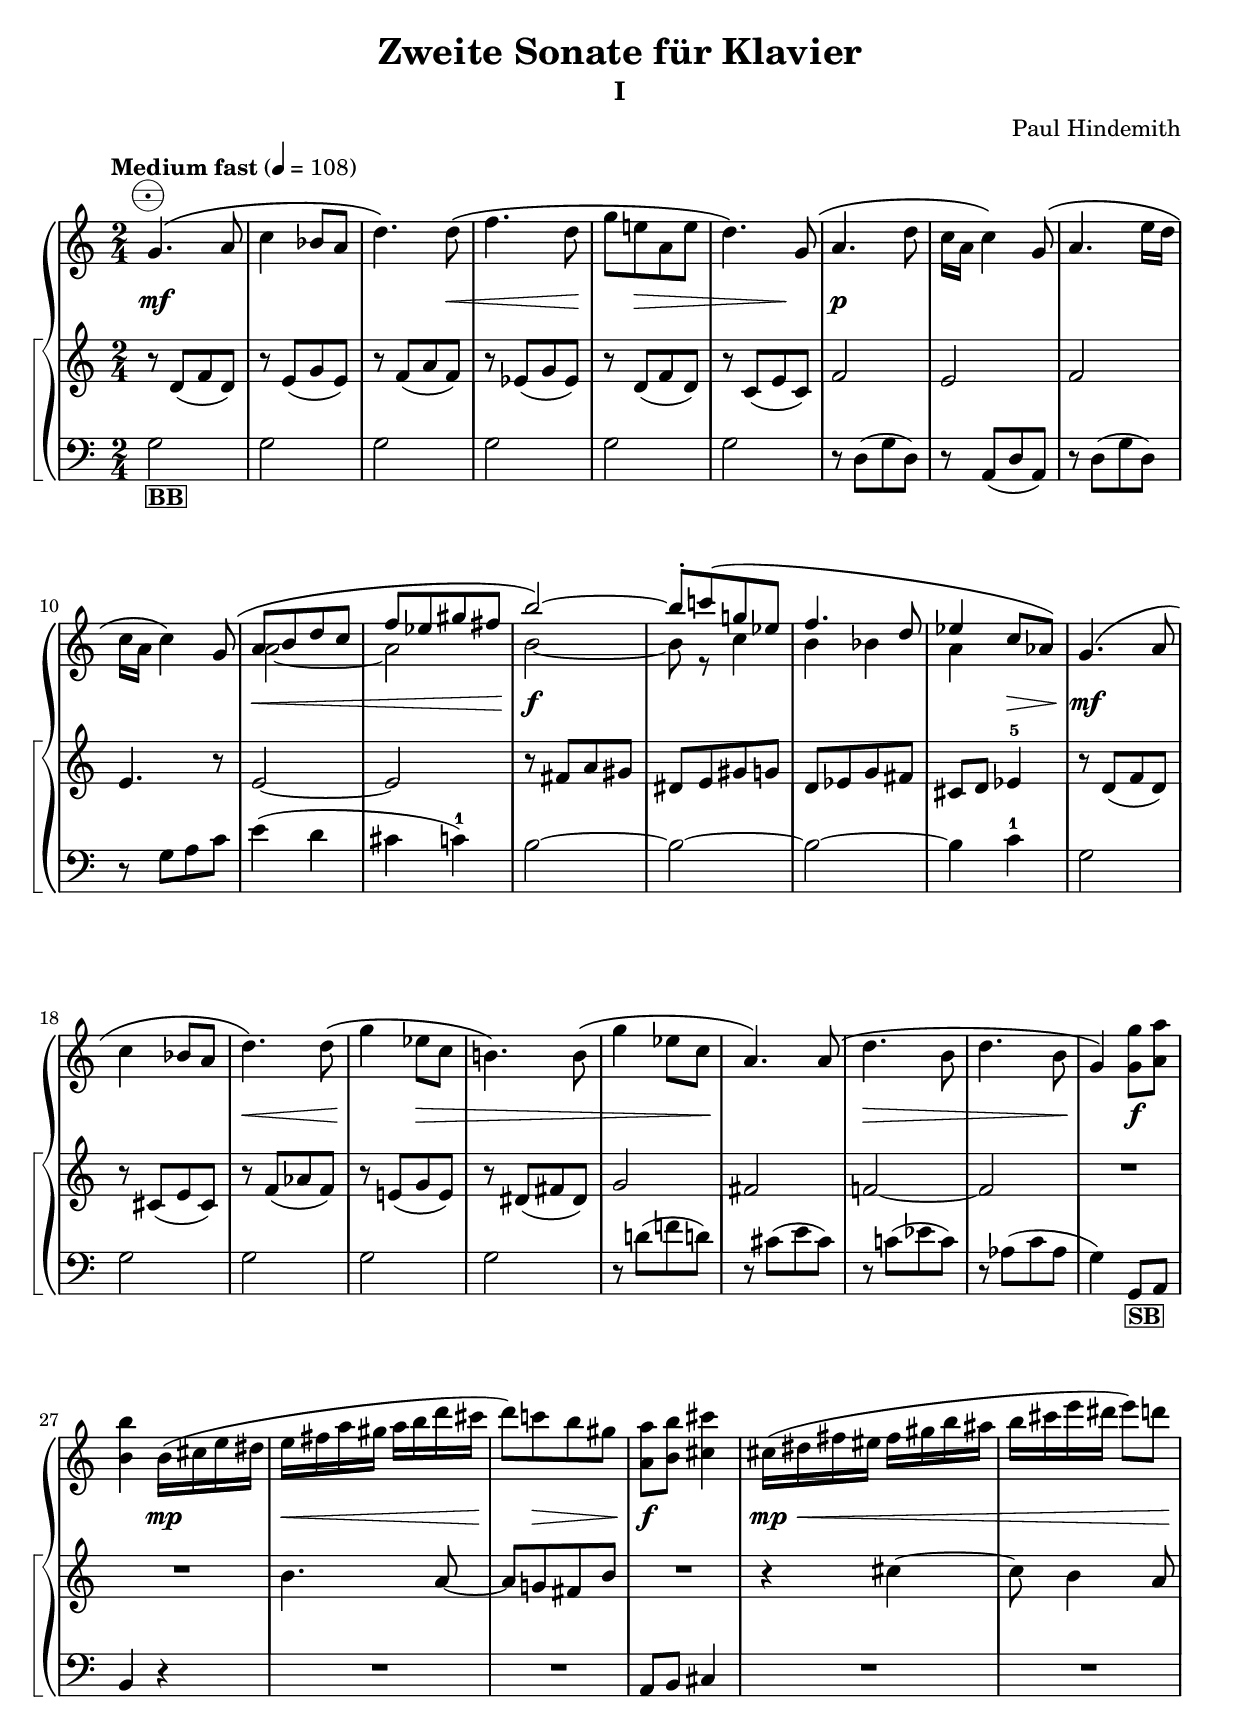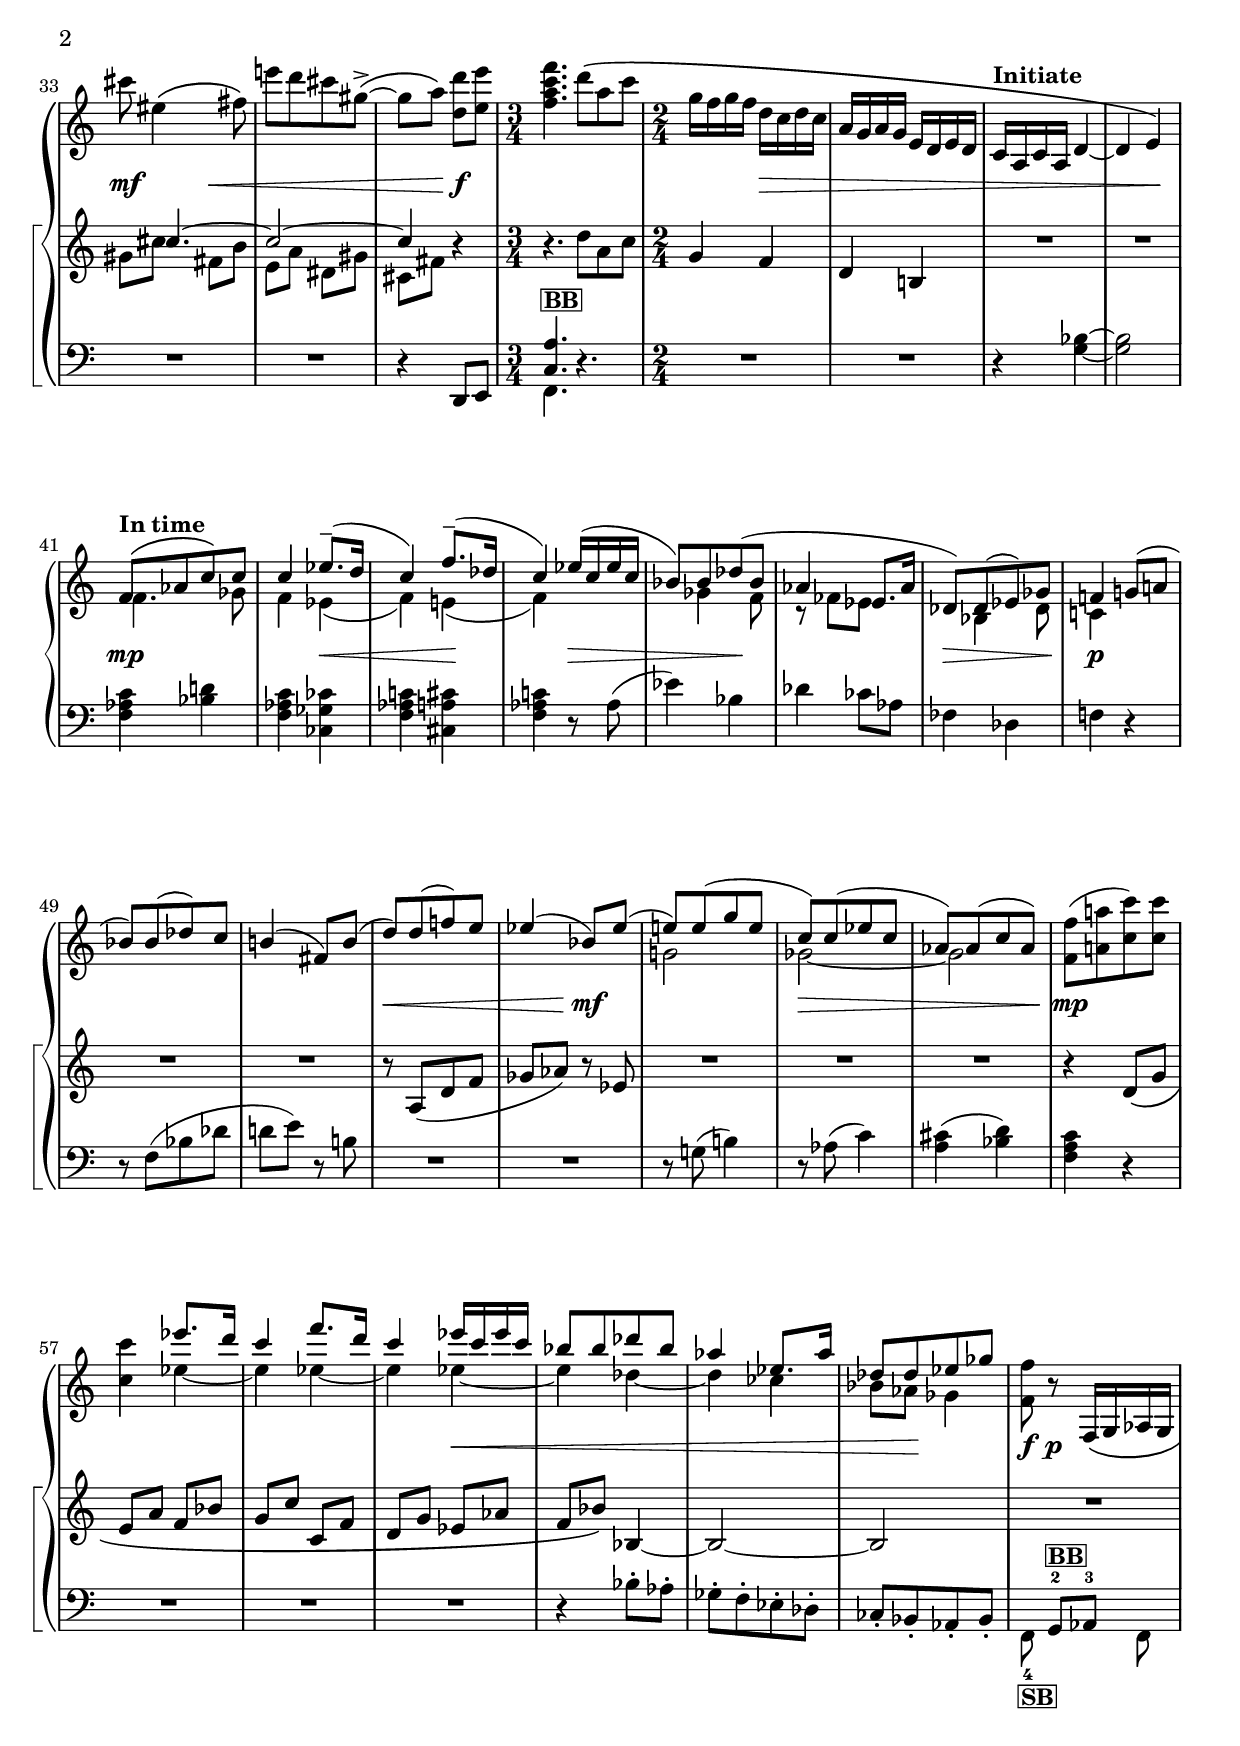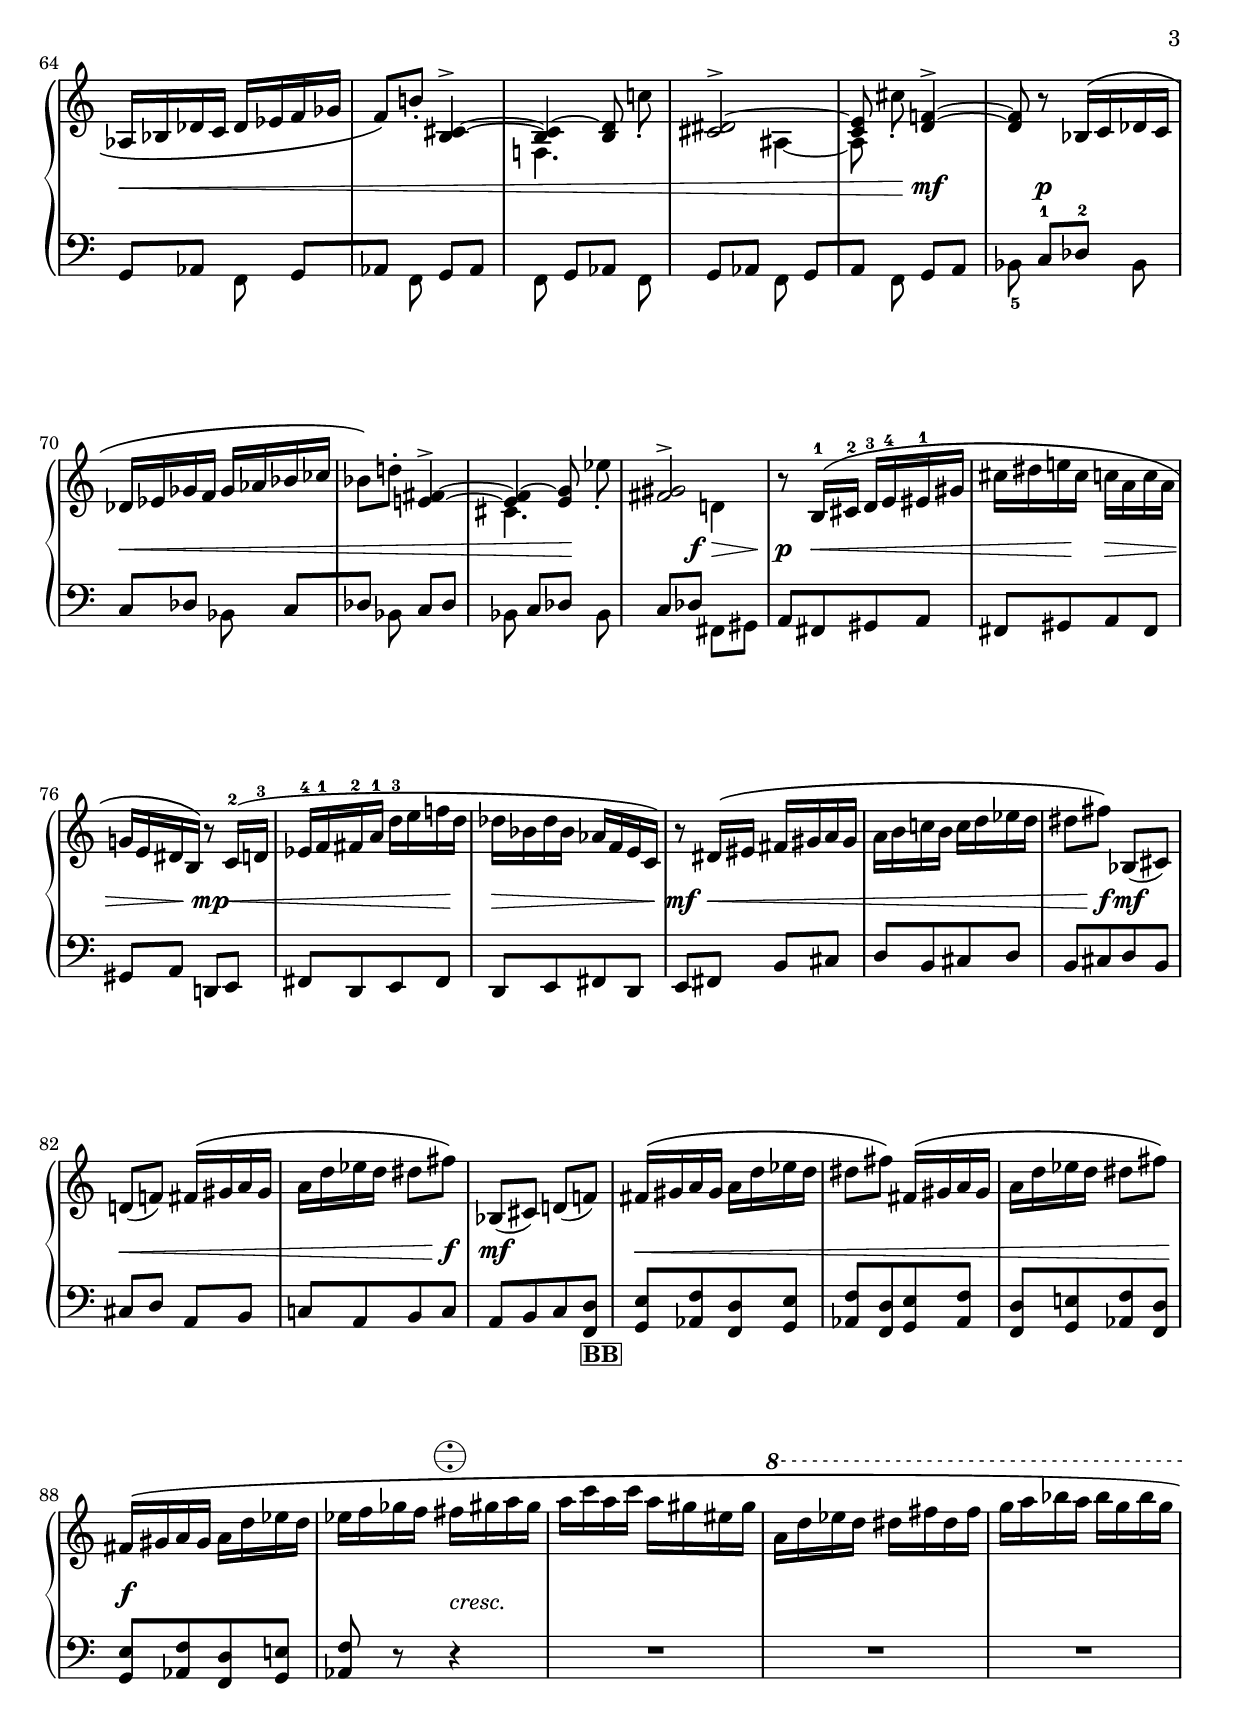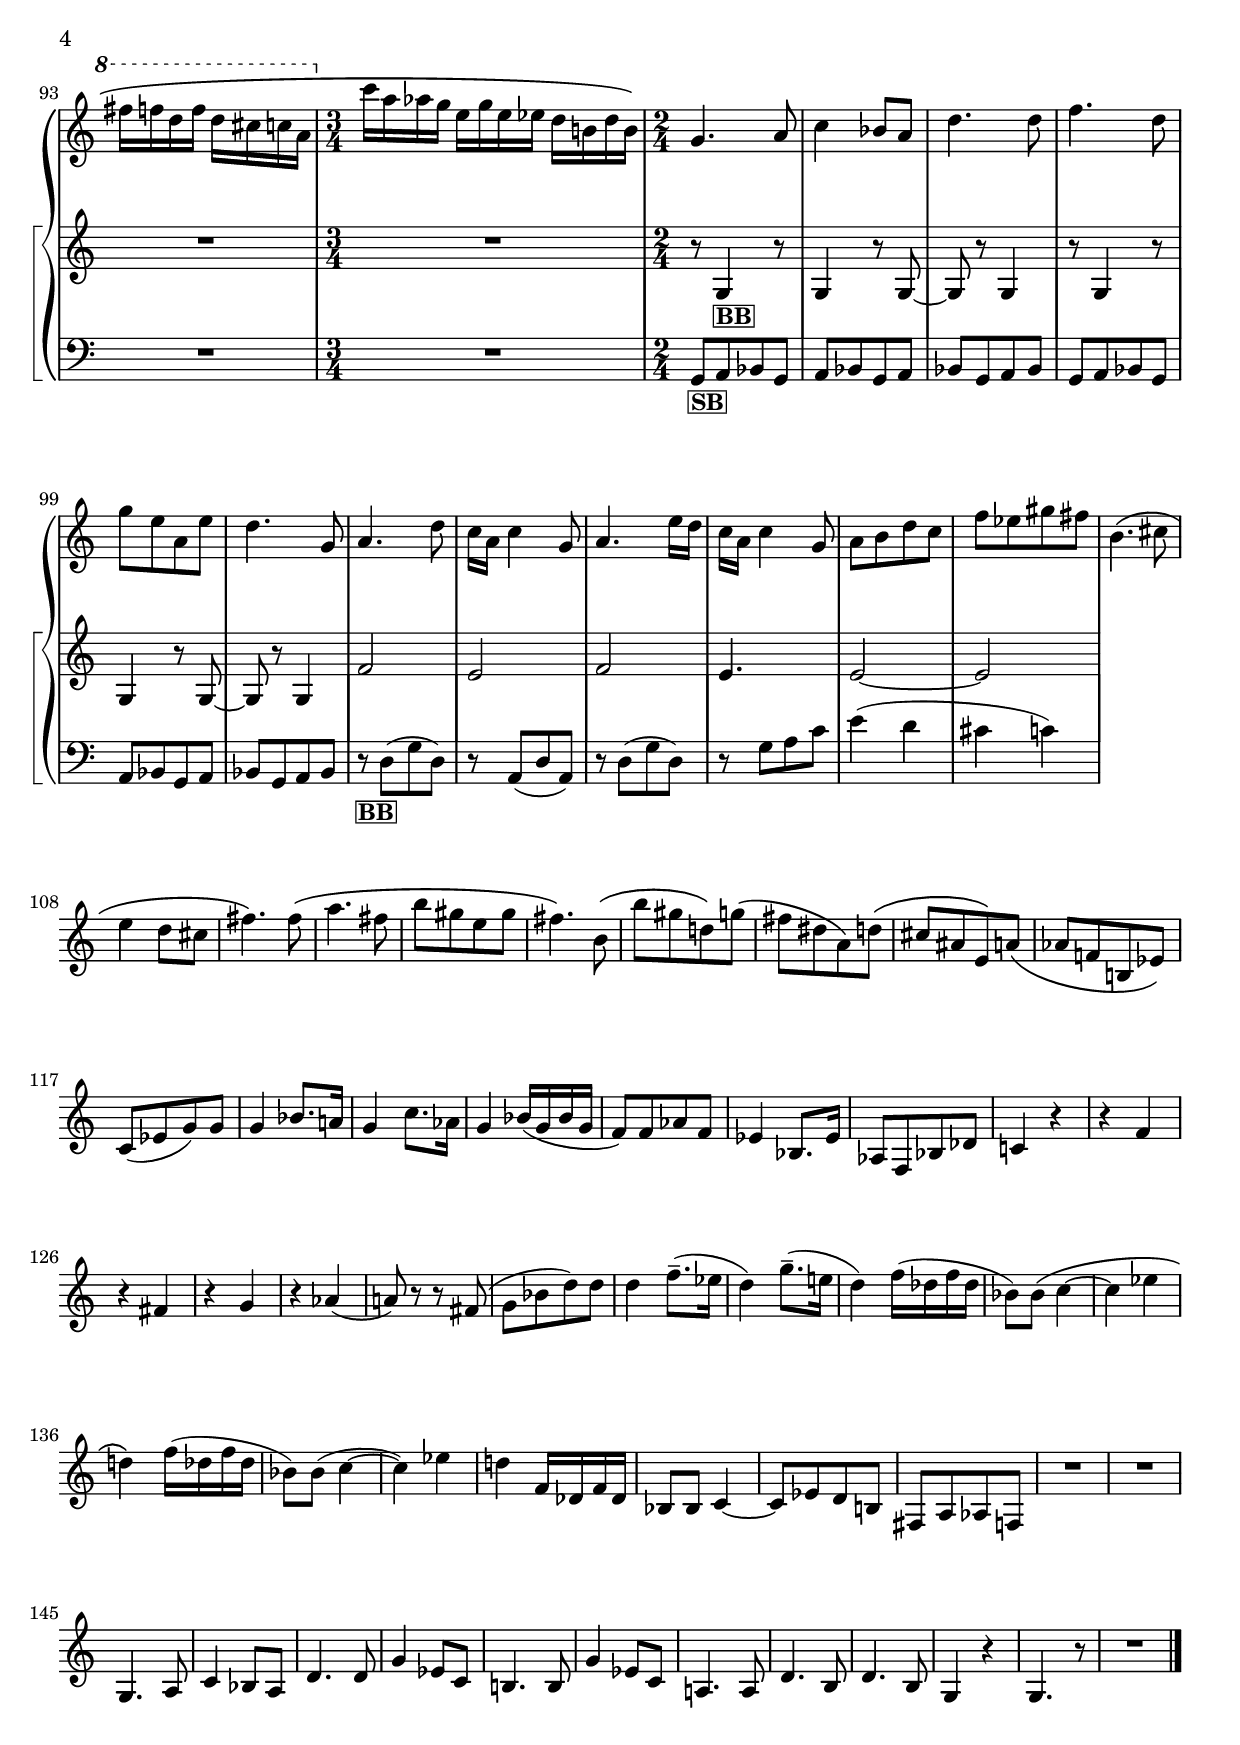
\version "2.24"

\version "2.20.0"

% ---- Bellows ----
out = ^\markup { \musicglyph #"accordion.pull" }
in = ^\markup { \musicglyph #"accordion.push" }

outsub = _\markup { \musicglyph #"accordion.pull" }
insub = _\markup { \musicglyph #"accordion.push" }

% ---- Basses ----
mj = ^\markup { \bold \magnify #0.8 { \roman M } }
mn = ^\markup { \bold \magnify #0.8 { \roman m } }
spt = ^\markup { \bold \magnify #0.8 { \roman 7 } }
vsp = ^\markup { \bold \magnify #0.8 { \roman v7 } }

bbass = _\markup {\box {\bold{BB}}}
sbass = _\markup {\box {\bold{SB}}}

% ---- Registers ----

eightva = \markup {\italic \translate #'(1.8 . 0) \raise #2 \magnify #0.8 {"8va"}}
loco    = \markup {\italic \translate #'(1.8 . 0) \raise #2 \magnify #0.8 {"loco"}}

dot = \markup {
  \musicglyph #"accordion.dot"
}

freebass = \markup {
  \musicglyph #"accordion.freebass"
}

discant = \markup {
  \musicglyph #"accordion.discant"
}

fbrega = ^\markup {
  \whiteout
  \combine
  \freebass
  \raise #1.5 \dot
}

fbregz = ^\markup {
  \whiteout
  \combine
  \freebass
  \raise #0.5 \dot
}

fbregza = ^\markup {
  \whiteout
  \combine
  \freebass
  \combine
  \raise #0.5 \dot
  \raise #1.5 \dot
}

regz = ^\markup {
  \whiteout
  \combine
  \discant
  \raise #0.5 \dot
}

regez = ^\markup {
  \whiteout
  \combine
  \discant
    \combine
    \raise #0.5 \dot
    \eightva
}

rega = ^\markup {
  \whiteout
  \combine
  \discant
  \raise #1.5 \dot
}

regzdba = ^\markup {
  \whiteout
  \combine
  \discant
  \combine
    \raise #0.5 \dot
    \combine
      \raise #1.5 \dot
      \translate #'(-1 . 0) \raise #1.5 \dot
}

regdbav = ^\markup {
  \whiteout
  \combine
  \discant
  \combine
    \raise #2.5 \dot
    \combine
      \raise #1.5 \dot
      \translate #'(-1 . 0) \raise #1.5 \dot
}

regav = ^\markup {
  \whiteout
  \combine
  \discant
  \combine
    \raise #2.5 \dot
    \raise #1.5 \dot
}

regdbaz = ^\markup {
  \whiteout
  \combine
  \discant
  \combine
    \raise #0.5 \dot
    \combine
      \raise #1.5 \dot
      \translate #'(-1 . 0) \raise #1.5 \dot
}

regdba = ^\markup {
  \whiteout
  \combine
  \discant
  \combine
    \raise #1.5 \dot
    \translate #'(-1 . 0) \raise #1.5 \dot
}

regza = ^\markup {
  \whiteout
  \combine
  \discant
  \combine
    \raise #0.5 \dot
    \raise #1.5 \dot
}

regeza = ^\markup {
  \whiteout
  \combine
  \discant
  \combine
    \raise #0.5 \dot
    \combine
      \raise #1.5 \dot
      \eightva
}

regzv = ^\markup {
  \whiteout
  \combine
  \discant
  \combine
    \raise #0.5 \dot
    \raise #2.5 \dot
}

regzav = ^\markup {
  \whiteout
  \combine
  \discant
  \combine
    \raise #2.5 \dot
    \combine
      \raise #1.5 \dot
      \raise #0.5 \dot
}

regezv = ^\markup {
  \whiteout
  \combine
  \discant
  \combine
    \raise #0.5 \dot
    \combine
      \raise #2.5 \dot
      \eightva
}

regzacv = ^\markup {
  \whiteout
  \combine
  \discant
  \combine
    \raise #2.5 \dot
    \combine
      \translate #'(-1 . 0) \raise #1.5 \dot
      \raise #0.5 \dot
}

regzacvl = ^\markup {
  \whiteout
  \combine
  \discant
  \combine
    \raise #2.5 \dot
    \combine
      \translate #'(-1 . 0) \raise #1.5 \dot
      \combine
        \raise # 0.5 \dot
        \loco
}

regzdbav = ^\markup {
  \whiteout
  \combine
  \discant
  \combine
    \raise #2.5 \dot
    \combine
      \raise #1.5 \dot
      \combine
      \translate #'(-1 . 0) \raise #1.5 \dot
      \raise #0.5 \dot
}









% ---- Other functionality ----

simile = \markup "simile"
subp = _\markup{ \italic sub \dynamic p }


globalOptions = {
  \numericTimeSignature
  \tempo \markup { \bold Medium fast } 4 = 108
  \time 2/4
  \set Timing.baseMoment = #(ly:make-moment 2/4)
  \key c \major
}

rightHand = \relative c'' {
  \globalOptions
  \clef treble
  
  g4.\(\rega a8 |
  c4 bes8 a |
  d4.\) d8\( |
  f4. d8 |
  g e! a, e' |
  d4.\) g,8\( |
  a4. d8 |
  c16 a c4\) g8\( |
  a4. e'16 d |
  c16 a c4\)
  << { 
    g8\( 
    a8 b d c |
    f8 es gis fis 
    b2~\)
    b8-. c!\( g! es |
    f4. d8 |
    es4 c8 as\) |
  } \\ { 
    s8 
    a2~ 
    a2 
    b2~ 
    b8 r8 c4 
    b4 bes
    a s4
  } >> |
  
  g4.\( a8 |
  c4 bes8 a |
  d4.\) d8\( |
  g4 es8 c |
  b!4.\) b8\( |
  g'4 es8 c |
  a4.\) a8\( |
  d4. b8 |
  d4. b8 |
  g4\) <g g'>8 <a a'>8 |
  <b b'>4 b16\( cis e dis |
  e[ fis a gis] a[ b d cis] |
  d8\) c! b gis |
  <a, a'>8 <b b'> <cis cis'>4 |
  cis16[\( dis fis eis] fis[ gis b ais] |
  b[ cis e dis] e8\) d |
  cis8 eis,4\( fis8\) |
  e'!8 d cis gis->~\( |
  gis8 a\) <d, d'>8[ <e e'>] |
  \time 3/4
  <f a c f>4. d'8\( a c |
  \time 2/4
  \set Timing.baseMoment = #(ly:make-moment 2/4)
  g16[ f g f] d[ c d c] |
  a[ g a g] e d e d] |
  c[^\markup { \bold "Initiate" } a c a] d4~ |
  d4 e\) |
  \break
  << {
    f8\(^\markup { \bold "In time" } as c\) c |
    c4 es8.--( d16 |
    c4) f8.--( des16 |
    c4) es16( c es c |
    bes8) bes des( bes |
    as4 es8. as16 |
    des,8) des( es) ges |
    f!4 g!8( a! |
    bes8) bes( des) c |
    b!4( fis8) b( |
    d8) d( f!) e |
    es4( bes8) es( |
    e!8) e( g e |
    c8) c( es c |
    as8) as( c as) 
  } \\ {
    f4. ges8 |
    f4 es( |
    f) e!( |
    f) s4 |
    s8 ges4 f8 |
    r8 fes es s8 |
    s8 bes4 des8 |
    c!4 s4 |
    s2
    s2
    s2
    s2
    g'!2
    ges2~ |
    ges |
  } >>
  <f f'>8( <a! a'!> <c c'>) <c c'> |
  <c c'>4 
  << {
    es'8. d16 |
    c4 f8. d16 |
    c4 es16 c es c |
    bes8 bes des bes |
    as4 es8. as16 |
    des,8 des es ges |
  } \\ {
    es4~ |
    es4 es~ |
    es4 es~ |
    es4 des~ |
    des ces |
    bes8 as ges4 |
  } >>
  <f f'>8 r8 f,16\( g as g |
  as16[ bes des c] des[ es f ges] |
  f8\) b!-.
  << {
    <b,~ cis~>4-> |
    <b~ cis>4 <b d>8 s8 |
    <cis~ dis>2-> |
    <cis e>8 s8 <d~ f!~>4-> |
    <d f>8
  } \\ {
    s4 |
    f,!4. c''!8-. |
    s4 ais,~ |
    ais8\noBeam cis'-. s4 |
    s8
  } >>
  r8 bes,16\( c des c |
  des16[ es ges f] ges[ as bes ces] |
  bes8\) d!-. 
  << {
    <e,!~ fis~>4-> |
    <e~ fis>4 <e g>8 s8 |
    <fis gis>2-> |
  } \\ {
    s4 |
    cis4. es'8-. |
    s4 d,!4 |
  } >> 
  r8 b16-1[\( cis-2] d-3[ e-4 eis-1 gis] |
  cis[ dis e! cis] c![ a c a] |
  g!16 e dis b\) r8 c16\(-2 d-3 |
  es[-4 f-1 fis-2 a]-1 d[-3 e f! d] |
  des[ bes des bes] as[ f e c]\) |
  r8 dis16\([ eis] fis[ gis a gis] |
  a16[ b c! b] c[ d es d] |
  dis8[ fis\)] bes,,[( cis]) |
  d!8( f!) fis16[\( gis a gis] |
  a16[ d es d] dis8[ fis]\) |
  bes,,8[( cis]) d![( f!]) |
  fis16[\( gis a gis] a[ d es d] |
  dis8[ fis]\) fis,16[\( gis a gis] |
  a16[ d es d] dis8[ fis]\) |
  fis,16[\( gis a gis] a[ d es d] |
  es16[ f ges f] fis[\regzv gis a gis] |
  a[ c a c] a[ gis eis gis] |
  \ottava 1
  a[ d es d] dis[ fis dis fis] |
  g[ a bes a] bes[ g bes g] |
  fis[ f d f] d[ cis c a] |
  \time 3/4
  \ottava 0
  c16[ a as g] e[ g e es] d[ b! d b]\) |
  \time 2/4
  \set Timing.baseMoment = #(ly:make-moment 2/4)
  g4. a8 |
  c4 bes8 a |
  d4. d8 |
  f4. d8 |
  g8 e a, e' |
  d4. g,8 |
  a4. d8 |
  c16 a c4 g8 |
  a4. e'16 d |
  c16 a c4 g8 |
  a8 b d c |
  f es gis fis |
  b,4.\( cis8 |
  e4 d8 cis |
  fis4.\) fis8\( |
  a4. fis8 |
  b8 gis e gis |
  fis4.\) b,8\( |
  b'8 gis d!\) g!\( |
  fis dis a\) d!\( |
  cis ais e\) a!\( |
  as f! b,! es\) |
  c8( es g) g |
  g4 bes8. a!16 |
  g4 c8. as16 |
  g4 bes16( g bes g |
  f8) f as f |
  es4 bes8. es16 |
  as,8 f bes des |
  c!4 r4 |
  r4 f4 |
  r4 fis4 |
  r4 g4 |
  r4 as4( |
  a!8) r8 r fis( |
  g bes d) d |
  d4 f8.--( es16 |
  d4) g8.--( e!16 |
  d4) f16( des f des |
  bes8) bes\( c4~ |
  c4 es |
  d!4\) f16( des f des |
  bes8) bes( c4~ |
  c4) es |
  d!4 f,16 des f des |
  bes8 bes c4~ |
  c8 es d b! |
  fis a as f! |
  R2
  R2 
  g4. a8 |
  c4 bes8 a |
  d4. d8 |
  g4 es8 c |
  b!4. b8 |
  g'4 es8 c |
  a!4. a8 |
  d4. b8 |
  d4. b8 |
  g4 r4 |
  g4. r8 |
  R2 |
  
  \bar "|."
  
}

leftHandTreble = \relative c' {
  \globalOptions
  \clef treble
  
  r8 d( f d) |
  r8 e( g e) |
  r8 f( a f)|
  r8 es( g es) |
  r8 d( f d) |
  r8 c( e c) |
  f2 |
  e2 |
  f2 |
  e4. r8 |
  e2~ e2 |
  r8 fis a gis |
  dis e gis g |
  d es g fis |
  cis d es4-5
  r8 d( f d) |
  r8 cis( e cis) |
  r8 f( as f) |
  r8 e!( g e) |
  r8 dis( fis dis) |
  g2 |
  fis2 |
  f!2~ |
  f2 |
  R2 |
  R2 |
  b4. a8~ |
  a g! fis b |
  R2 |
  r4 cis4~ |
  cis8 b4 a8 |
  << { s8 cis4.~ cis2~ cis4 } \\ { gis8[ cis8] fis,[ b] e,[ a] dis,[ gis] cis,[ fis] } >> 
  r4 |
  \time 3/4
  r4. d'8 a c |
  \time 2/4
  \set Timing.baseMoment = #(ly:make-moment 2/4)
  g4 f |
  d b! |
  R2 |
  R2 |
  R2 |
  R2 |
  R2 |
  R2 |
  R2 |
  R2 |
  R2 |
  R2 |
  R2 |
  R2 |
  r8 a8( d f |
  ges8 as8) r8 es |
  R2 |
  R2 |
  R2 |
  r4 d8\( g |
  e[ a] f[ bes] |
  g[ c] c,[ f] |
  d[ g] es[ as] |
  f[ bes]\) bes,4~ |
  bes2~ |
  bes2 |
  R2 |
  R2
  R2
  R2
  R2
  R2
  R2
  R2
  R2
  R2
  R2
  R2
  R2
  R2
  R2
  R2
  R2
  R2
  R2
  R2
  R2
  R2
  R2
  R2
  R2
  R2
  R2
  R2
  R2
  R2
  R2
  \time 3/4
  R2.
  \time 2/4
  \set Timing.baseMoment = #(ly:make-moment 2/4)
  r8 g4\bbass r8 |
  g4 r8 g8~ |
  g8 r8 g4 |
  r8 g4 r8 |
  g4 r8 g8~ |
  g8 r8 g4 |
  f'2 |
  e2 |
  f2 |
  e4. s8 |
  e2~ |
  e2 |
  
}

leftHandBass = \relative c' {
  \globalOptions
  \clef bass

  g2\bbass |
  g2 |
  g2 |
  g2 |
  g2 |
  g2 |
  r8 d( g d) |
  r8 a( d a) |
  r8 d( g d) |
  r8 g a c |
  e4( d cis c)-1 |
  b2~ |
  b2~ |
  b2~ |
  b4 c4-1 |
  g2 |
  g2 |
  g2 |
  g2 |
  g2 |
  r8 d'!( f! d!) |
  r8 cis( e cis) |
  r8 c!( es c) |
  r8 as( c as |
  g4) g,8\sbass a |
  b4 r4 |
  R2
  R2
  a8 b cis4 |
  R2 |
  R2 |
  R2 |
  R2 |
  r4 d,8 e |
  \time 3/4
  << <c' a'>4.^\bbass \\ f,4. >> r4.
  \time 2/4
  \set Timing.baseMoment = #(ly:make-moment 2/4)
  R2
  R2
  r4 <g'~ bes~> |
  <g bes>2 |
  
  <f as c>4 <bes d!> |
  <f as c> <ces ges' ces> |
  <f as c!> <cis a'! cis> |
  <f as c!> r8 as8( |
  es'4) bes |
  des4 ces8 as |
  fes4 des |
  f!4 r4 |
  r8 f( bes des |
  d!8 e) r8 b! |
  R2 |
  R2 |
  r8 g!( b!4) |
  r8 as8( c4) |
  <a cis>4( <bes d>) |
  <f a c>4 r4 |
  R2 |
  R2 |
  R2 |
  r4 bes8-. as-. |
  ges8-. f-. es-. des-. |
  ces-. bes-. as-. bes-. |
  << {
    s8 g8^\markup {\box {\bold{BB}}}-2 as-3 s8
    g8 as s8 g[ |
    as] s8 g as |
    s8 g as s8 |
    g as s8 g[ |
    a] s8 g a |
    s8 c-1 des-2 s8 |
    c des s8 c[ |
    des] s8 c des |
    s8 c8 des s8 |
    c8 des s4 |
  } \\ {
    f,8\sbass-4 s4 f8 |
    s4 f8 s8 |
    s8 f8 s4 |
    f8 s4 f8 |
    s4 f8 s8 |
    s8 f8 s4 |
    bes8-5 s4 bes8 |
    s4 bes8 s8 |
    s8 bes8 s4 |
    bes8 s4 bes8 |
    s4 fis8 gis |
  } >>
  a fis gis a |
  fis gis a fis |
  gis[ a] d,![ e] |
  fis d e fis |
  d e fis d |
  e[ fis] b[ cis] |
  d b cis d |
  b cis d b |
  cis[ d] a[ b] |
  c! a b c |
  a b c <f, d'>8\bbass |
  <g e'>8 <as f'> <f d'> <g e'> |
  <as f'> <f d'> <g e'> <as f'> |
  <f d'> <g e'!> <as f'> <f d'> |
  <g e'> <as f'> <f d'> <g e'!> |
  <as f'> r8 r4 |
  R2
  R2
  R2
  R2
  \time 3/4
  R2.
  \time 2/4
  \set Timing.baseMoment = #(ly:make-moment 2/4)
  g8\sbass a bes g |
  a bes g a |
  bes g a bes |
  g a bes g |
  a bes g a |
  bes g a bes |
  r8\bbass d( g d) |
  r8 a( d a) |
  r8 d( g d) |
  r8 g a c |
  e4( d cis c) |
  
  
}

dynamicsStaff = \new Dynamics {
  \time 2/4
  
  s2\mf
  s2
  s4. s8\<
  s4. s8\!
  s8 s4.\>
  s4 s4\!
  s2\p
  s2 
  s2 
  s2
  s2\<
  s2
  s2\!\f
  s2
  s2
  s4 s4\>
  s2\!\mf
  s2
  s2\<
  s4\! s4\>
  s2
  s2
  s2\!
  s2\>
  s2
  s4\! s4\f
  s4 s4\mp
  s2\<
  s8\! s4.\>
  s2\!\f
  s2\mp\<
  s2
  s4\!\mf s4\<
  s2
  s4 s4\!\f
  \time 3/4
  s2.
  \time 2/4
  s4 s4\>
  s2
  s2
  s4 s4\!
  s2\mp
  s4 s4\<
  s4 s4\!
  s4 s4\>
  s4 s4\!
  s2
  s2\>
  s2\!\p
  s2
  s2
  s2\<
  s4 s4\!\mf
  s2
  s2\>
  s2
  s2\!\mp
  s2
  s2
  s4 s4\<
  s2
  s2
  s8 s8\! s4
  s8\f s8\p s4
  s2\< 
  s2
  s2
  s2
  s4 s4\!\mf
  s8 s8\p s4
  s2\<
  s2 
  s4 s4\!
  s8 s8\f\> s4
  s8\!\p s4.\<
  s8 s8\! s8\> s8
  s4 s8\!\mp s8\<
  s4. s8\!
  s2\>
  s8\!\mf s8\< s4
  s2
  s8 s8\!\f s4\mf
  s2\<
  s4. s8\!\f
  s2\mf
  s2\<
  s2
  s2
  s2\!\f
  s4 s4_\markup { \italic "cresc." }
  
}

\book {
  \bookpart {
    \header {
      title = "Zweite Sonate für Klavier"
      composer = "Paul Hindemith"
      subtitle = "I"
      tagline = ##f
    }
  
    \paper {
      indent = 0.0
      ragged-last-bottom = ##f
    }
  
    \score {
      \new PianoStaff <<
        \new Staff = "right" \rightHand
        \dynamicsStaff
        \new StaffGroup <<
          \set StaffGroup.systemStartDelimiter = #'SystemStartSquare
          \new Staff = "leftTreble" { \leftHandTreble }
          \new Staff = "leftBass" { \leftHandBass }
        >>
      >>
  
      \layout {
        \context {
          \PianoStaff
          \RemoveEmptyStaves
          \remove Keep_alive_together_engraver
        }
      }
    }
  }
  
  \bookpart {
    \header {
      subtitle = "II"
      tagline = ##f
    }
    
    \paper {
      indent = 0.0
    }
    
    \score {
      c
      
      \layout {
      
      }
    }
  }
}
